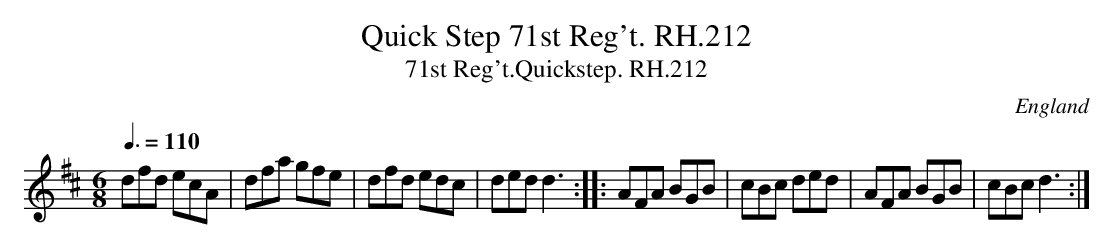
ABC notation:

X:1
T:Quick Step 71st Reg't. RH.212
T:71st Reg't.Quickstep. RH.212
L:1/8
M:6/8
O:England
Q:3/8=110
K:D
dfd ecA|dfa gfe|dfd edc|ded d3:|\
|:AFA BGB|cBc ded|AFA BGB|cBc d3:|
